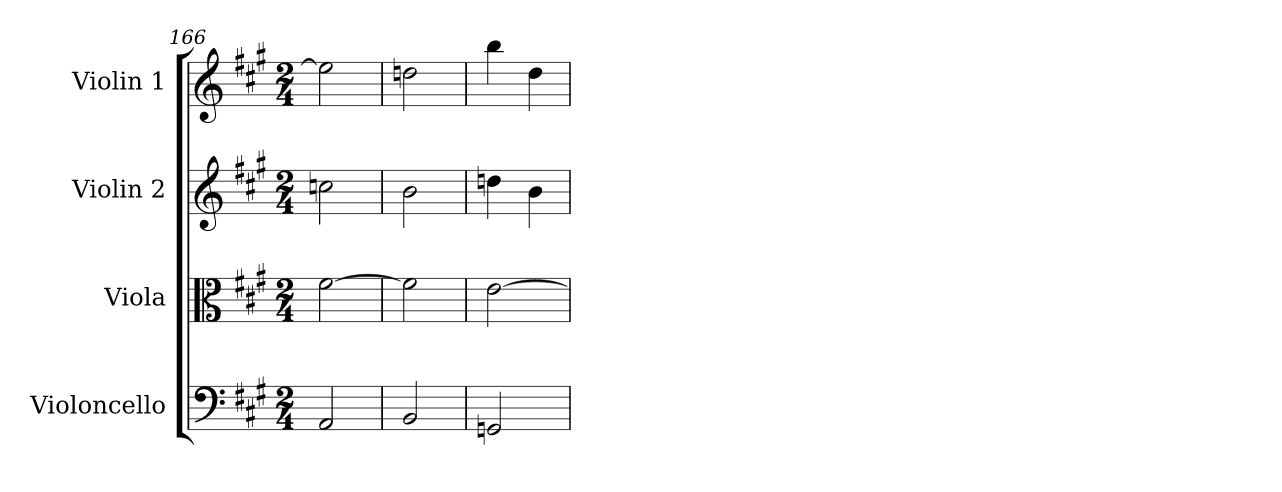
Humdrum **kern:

**kern	**kern	**kern	**kern
*part4	*part3	*part2	*part1
*staff4	*staff3	*staff2	*staff1
*I"Violoncello	*I"Viola	*I"Violin 2	*I"Violin 1
*I'Vc	*I'Vla	*I'Vln	*I'Vln
*clefF4	*clefC3	*clefG2	*clefG2
*k[f#c#g#]	*k[f#c#g#]	*k[f#c#g#]	*k[f#c#g#]
*M2/4	*M2/4	*M2/4	*M2/4
=166	=166	=166	=166
2AA/	[2f#\	2ccn\	2ee\]
=167	=167	=167	=167
2BB/	2f#\]	2b\	2ddn\
=168	=168	=168	=168
2GGn/	[2e\	4ddn\	4bb\
.	.	4b\	4dd\
=	=	=	=
*-	*-	*-	*-
